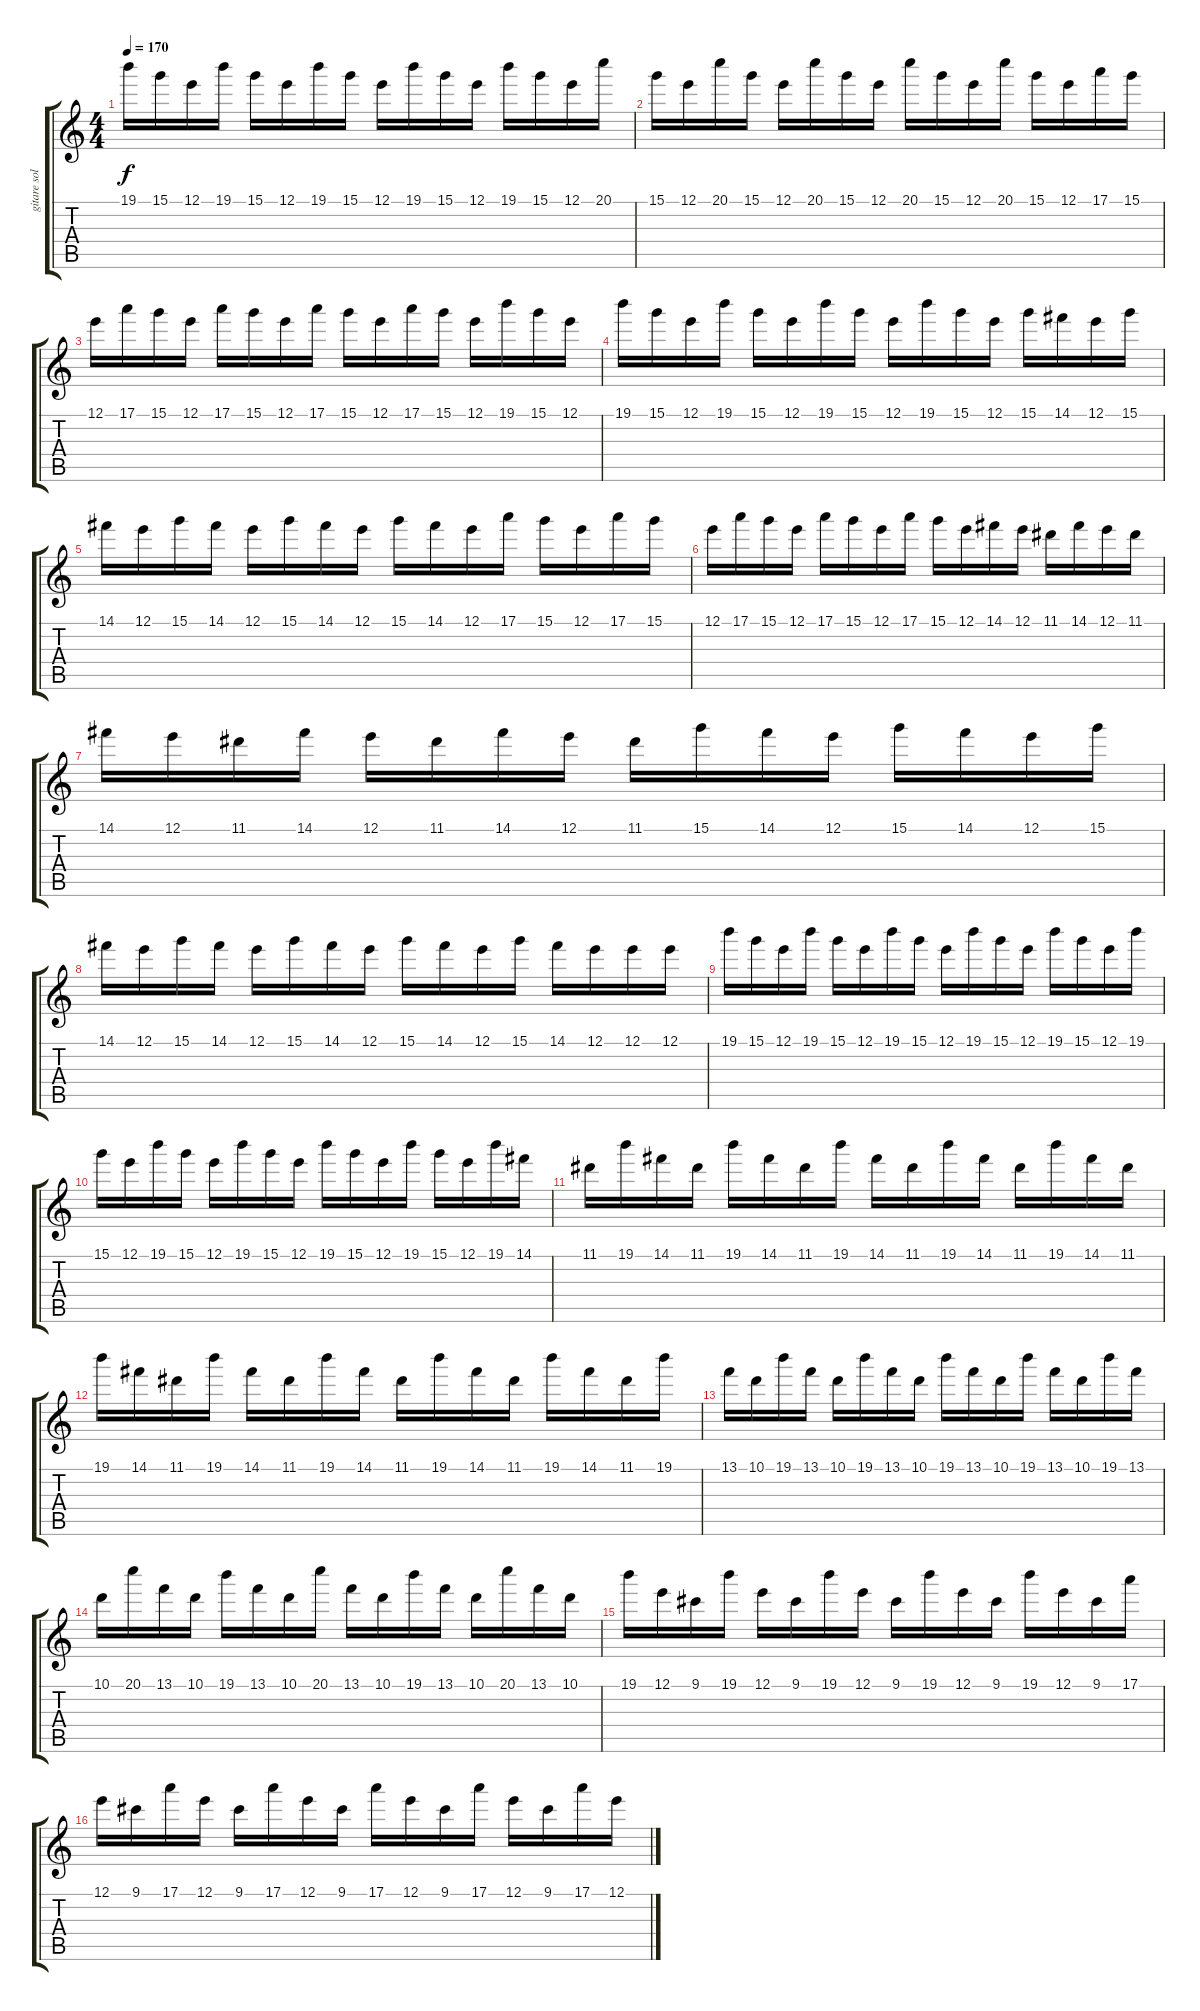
\track ("gitare solo" "gitare sol") {instrument distortionguitar}
\staff {score tabs}
\tuning (E4 B3 G3 D3 A2 E2) {hide}
\ts (4 4)
\tempo 170
\clef g2
\ks c
19.1.16{dy f} 15.1.16 12.1.16 19.1.16 15.1.16 12.1.16 19.1.16 15.1.16 12.1.16 19.1.16 15.1.16 12.1.16 19.1.16 15.1.16 12.1.16 20.1.16 |
15.1.16 12.1.16 20.1.16 15.1.16 12.1.16 20.1.16 15.1.16 12.1.16 20.1.16 15.1.16 12.1.16 20.1.16 15.1.16 12.1.16 17.1.16 15.1.16 |
12.1.16 17.1.16 15.1.16 12.1.16 17.1.16 15.1.16 12.1.16 17.1.16 15.1.16 12.1.16 17.1.16 15.1.16 12.1.16 19.1.16 15.1.16 12.1.16 |
19.1.16 15.1.16 12.1.16 19.1.16 15.1.16 12.1.16 19.1.16 15.1.16 12.1.16 19.1.16 15.1.16 12.1.16 15.1.16 14.1.16 12.1.16 15.1.16 |
14.1.16 12.1.16 15.1.16 14.1.16 12.1.16 15.1.16 14.1.16 12.1.16 15.1.16 14.1.16 12.1.16 17.1.16 15.1.16 12.1.16 17.1.16 15.1.16 |
12.1.16 17.1.16 15.1.16 12.1.16 17.1.16 15.1.16 12.1.16 17.1.16 15.1.16 12.1.16 14.1.16 12.1.16 11.1.16 14.1.16 12.1.16 11.1.16 |
14.1.16 12.1.16 11.1.16 14.1.16 12.1.16 11.1.16 14.1.16 12.1.16 11.1.16 15.1.16 14.1.16 12.1.16 15.1.16 14.1.16 12.1.16 15.1.16 |
14.1.16 12.1.16 15.1.16 14.1.16 12.1.16 15.1.16 14.1.16 12.1.16 15.1.16 14.1.16 12.1.16 15.1.16 14.1.16 12.1.16 12.1.16 12.1.16 |
19.1.16 15.1.16 12.1.16 19.1.16 15.1.16 12.1.16 19.1.16 15.1.16 12.1.16 19.1.16 15.1.16 12.1.16 19.1.16 15.1.16 12.1.16 19.1.16 |
15.1.16 12.1.16 19.1.16 15.1.16 12.1.16 19.1.16 15.1.16 12.1.16 19.1.16 15.1.16 12.1.16 19.1.16 15.1.16 12.1.16 19.1.16 14.1.16 |
11.1.16 19.1.16 14.1.16 11.1.16 19.1.16 14.1.16 11.1.16 19.1.16 14.1.16 11.1.16 19.1.16 14.1.16 11.1.16 19.1.16 14.1.16 11.1.16 |
19.1.16 14.1.16 11.1.16 19.1.16 14.1.16 11.1.16 19.1.16 14.1.16 11.1.16 19.1.16 14.1.16 11.1.16 19.1.16 14.1.16 11.1.16 19.1.16 |
13.1.16 10.1.16 19.1.16 13.1.16 10.1.16 19.1.16 13.1.16 10.1.16 19.1.16 13.1.16 10.1.16 19.1.16 13.1.16 10.1.16 19.1.16 13.1.16 |
10.1.16 20.1.16 13.1.16 10.1.16 19.1.16 13.1.16 10.1.16 20.1.16 13.1.16 10.1.16 19.1.16 13.1.16 10.1.16 20.1.16 13.1.16 10.1.16 |
19.1.16 12.1.16 9.1.16 19.1.16 12.1.16 9.1.16 19.1.16 12.1.16 9.1.16 19.1.16 12.1.16 9.1.16 19.1.16 12.1.16 9.1.16 17.1.16 |
12.1.16 9.1.16 17.1.16 12.1.16 9.1.16 17.1.16 12.1.16 9.1.16 17.1.16 12.1.16 9.1.16 17.1.16 12.1.16 9.1.16 17.1.16 12.1.16
